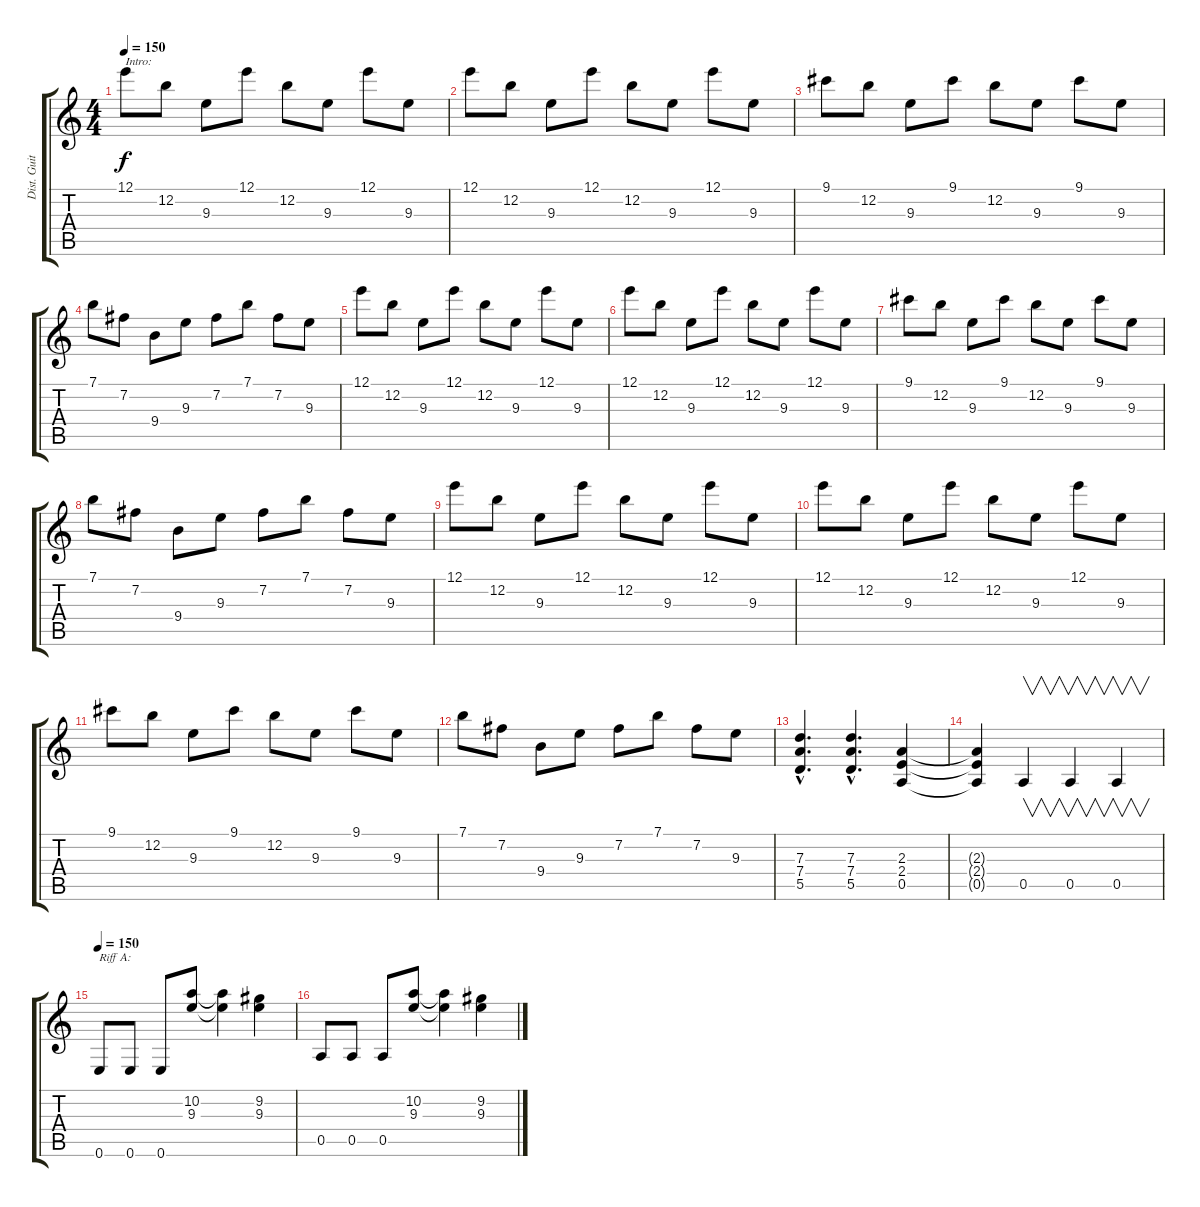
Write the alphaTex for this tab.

\track ("Dist. Guitar 1" "Dist. Guit") {instrument overdrivenguitar}
\staff {score tabs}
\tuning (E4 B3 G3 D3 A2 E2) {hide}
\ts (4 4)
\tempo 150
\clef g2
\ks c
12.1.8{txt "Intro:" dy f instrument overdrivenguitar} 12.2.8 9.3.8 12.1.8 12.2.8 9.3.8 12.1.8 9.3.8 |
12.1.8 12.2.8 9.3.8 12.1.8 12.2.8 9.3.8 12.1.8 9.3.8 |
9.1.8 12.2.8 9.3.8 9.1.8 12.2.8 9.3.8 9.1.8 9.3.8 |
7.1.8 7.2.8 9.4.8 9.3.8 7.2.8 7.1.8 7.2.8 9.3.8 |
12.1.8 12.2.8 9.3.8 12.1.8 12.2.8 9.3.8 12.1.8 9.3.8 |
12.1.8 12.2.8 9.3.8 12.1.8 12.2.8 9.3.8 12.1.8 9.3.8 |
9.1.8 12.2.8 9.3.8 9.1.8 12.2.8 9.3.8 9.1.8 9.3.8 |
7.1.8 7.2.8 9.4.8 9.3.8 7.2.8 7.1.8 7.2.8 9.3.8 |
12.1.8 12.2.8 9.3.8 12.1.8 12.2.8 9.3.8 12.1.8 9.3.8 |
12.1.8 12.2.8 9.3.8 12.1.8 12.2.8 9.3.8 12.1.8 9.3.8 |
9.1.8 12.2.8 9.3.8 9.1.8 12.2.8 9.3.8 9.1.8 9.3.8 |
7.1.8 7.2.8 9.4.8 9.3.8 7.2.8 7.1.8 7.2.8 9.3.8 |
(7.3{hac} 7.4{hac} 5.5{hac}).4{d} (7.3{hac} 7.4{hac} 5.5{hac}).4{d} (2.3 2.4 0.5).4 |
(2.3{t} 2.4{t} 0.5{t}).4 0.5.4{v} 0.5.4{v} 0.5.4{v} |
\tempo 150
0.6.8{txt "Riff A:"} 0.6.8 0.6.8 (10.2 9.3).8 (10.2{t} 9.3{t}).4 (9.2 9.3).4 |
0.5.8 0.5.8 0.5.8 (10.2 9.3).8 (10.2{t} 9.3{t}).4 (9.2 9.3).4
